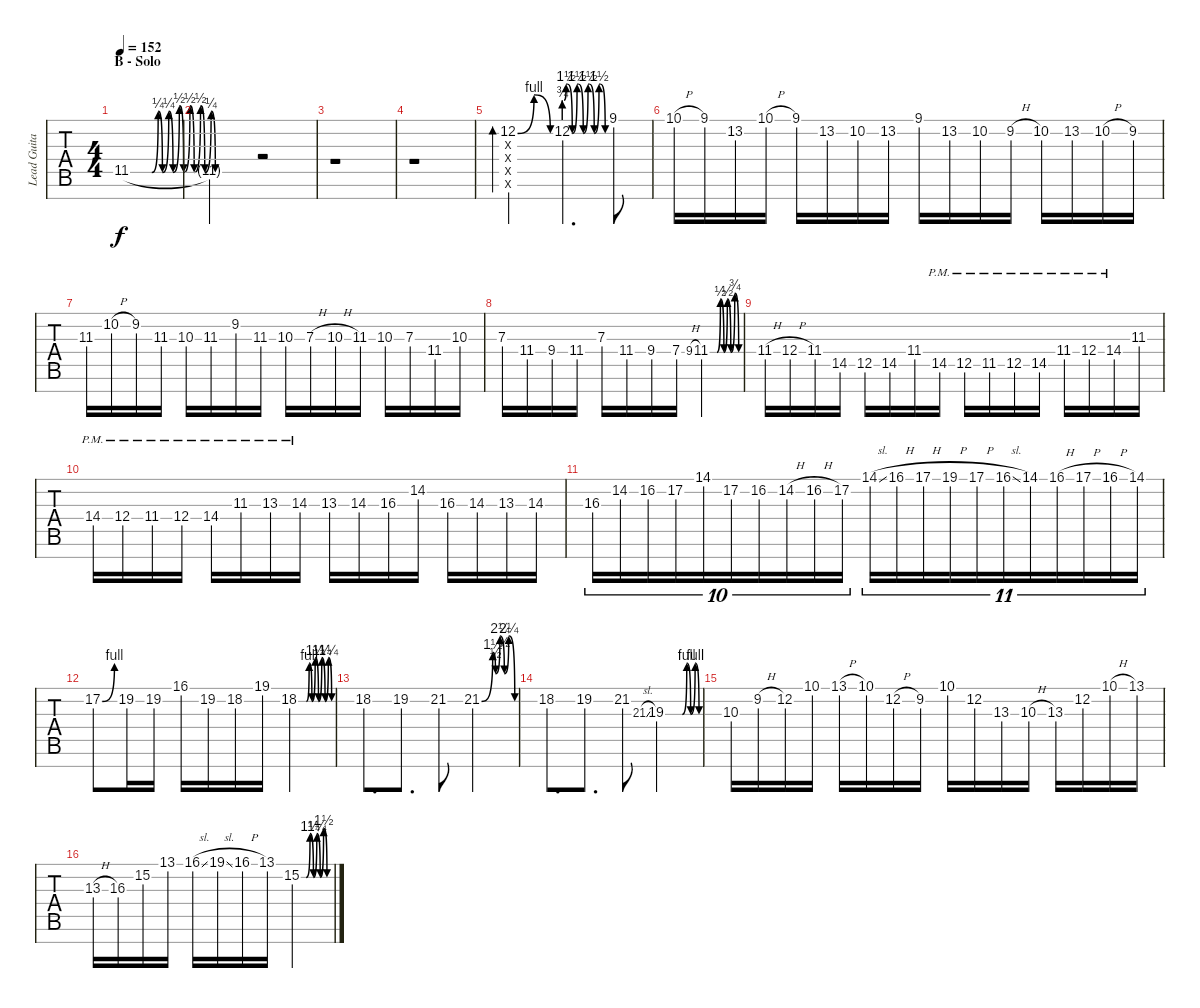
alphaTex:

\track ("Lead Guitar (Jeff Loomis)" "Lead Guita") {instrument overdrivenguitar}
\staff {tabs}
\tuning (Eb4 Bb3 Gb3 Db3 Ab2 Eb2 Bb1) {hide}
\ts (4 4)
\section ("" "B - Solo")
\tempo 152
\clef f4
\ks aminor
11.5{be (custom 0 0 10 0 13 1 15 0 18 1 20 0 23 2 25 0 28 2 30 0 33 2 35 0 38 1 40 0 60 0)}.1{dy f} |
11.5{t}.2 r.2 |
r.1 |
r.1 |
(12.2{be (bendrelease 0 0 10 4 30 4 60 0)} 0.3{x} 0.4{x} 0.5{x} 0.6{x}).2{bd 120 balance 8} 12.2{be (custom 0 3 3 6 5 6 12 0 19 6 21 6 28 0 35 6 37 6 44 0 51 6 53 6 60 0)}.4{d} 9.1.8 |
10.1{h}.16 9.1.16 13.2.16 10.1{h}.16 9.1.16 13.2.16 10.2.16 13.2.16 9.1.16 13.2.16 10.2.16 9.2{h}.16 10.2.16 13.2.16 10.2{h}.16 9.2.16 |
11.3.16 10.2{h}.16 9.2.16 11.3.16 10.3.16 11.3.16 9.2.16 11.3.16 10.3.16 7.3{h}.16 10.3{h}.16 11.3.16 10.3.16 7.3.16 11.4.16 10.3.16 |
7.3.16 11.4.16 9.4.16 11.4.16 7.3.16 11.4.16 9.4.16 7.4.16 9.4{h}.8{gr onbeat} 11.4{be (custom 0 0 14 0 21 2 28 0 35 2 42 0 50 3 58 0 60 0)}.2 |
11.4{h}.16 12.4{h}.16 11.4.16 14.5.16 12.5.16 14.5.16 11.4.16 14.5{pm}.16 12.5{pm}.16 11.5{pm}.16 12.5{pm}.16 14.5{pm}.16 11.4{pm}.16 12.4{pm}.16 14.4{pm}.16 11.3.16 |
14.4{pm}.16 12.4{pm}.16 11.4{pm}.16 12.4{pm}.16 14.4{pm}.16 11.3{pm}.16 13.3{pm}.16 14.3{pm}.16 13.3.16 14.3.16 16.3.16 14.2.16 16.3.16 14.3.16 13.3.16 14.3.16 |
16.3.16{tu (10 8)} 14.2.16{tu (10 8)} 16.2.16{tu (10 8)} 17.2.16{tu (10 8)} 14.1.16{tu (10 8)} 17.2.16{tu (10 8)} 16.2.16{tu (10 8)} 14.2{h}.16{tu (10 8)} 16.2{h}.16{tu (10 8)} 17.2.16{tu (10 8)} 14.1{sl}.16{tu (11 8)} 16.1{h}.16{tu (11 8)} 17.1{h}.16{tu (11 8)} 19.1{h}.16{tu (11 8)} 17.1{h}.16{tu (11 8)} 16.1{sl}.16{tu (11 8)} 14.1.16{tu (11 8)} 16.1{h}.16{tu (11 8)} 17.1{h}.16{tu (11 8)} 16.1{h}.16{tu (11 8)} 14.1.16{tu (11 8)} |
17.2{be (bend 0 0 60 4)}.8 19.2.16 19.2.16 16.1.16 19.2.16 18.2.16 19.1.16 18.2{be (custom 0 0 14 0 19 4 24 0 30 5 36 0 42 5 48 0 54 5 60 0)}.2 |
18.2.8{d balance 0} 19.2.8{d} 21.2.8 21.2{be (custom 0 0 20 6 25 2 33 9 41 2 49 9 60 0)}.2 |
18.2.8{d} 19.2.8{d} 21.2.8 21.3{sl}.8{gr onbeat} 19.3{be (custom 0 0 30 0 38 4 45 0 53 4 60 0)}.2 |
10.3.16 9.2{h}.16 12.2.16 10.1.16 13.1{h}.16 10.1.16 12.2{h}.16 9.2.16 10.1.16 12.2.16 13.3.16 10.3{h}.16 13.3.16 12.2.16 10.1{h}.16 13.1.16 |
13.3{h}.16 16.3.16 15.2.16 13.1.16 16.1{sl}.16 19.1{sl}.16 16.1{h}.16 13.1.16 15.2{be (custom 0 0 10 0 18 5 25 0 32 5 39 0 46 6 53 0 60 0)}.2
